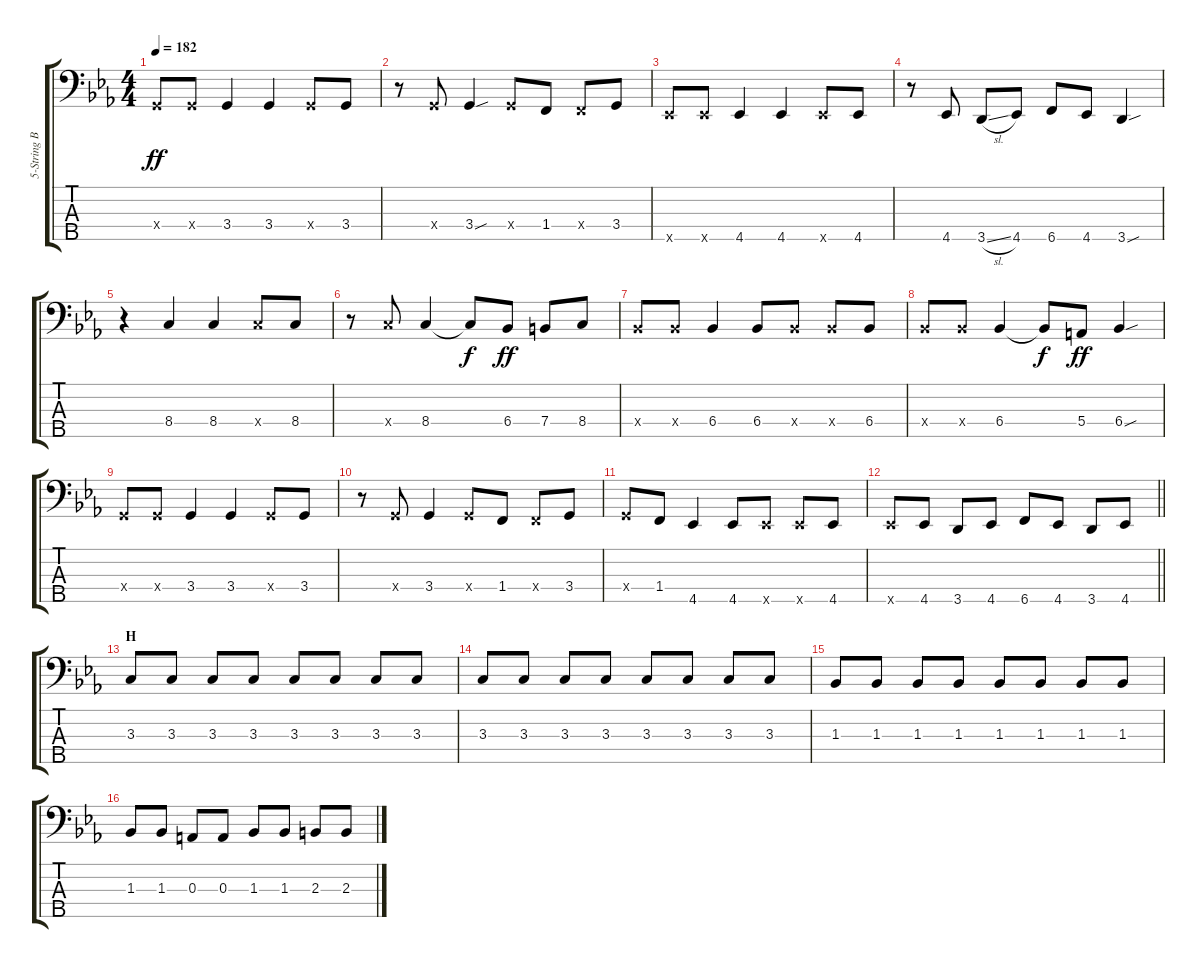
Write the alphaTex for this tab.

\track ("5-String Bass" "5-String B") {instrument electricbasspick}
\staff {score tabs}
\tuning (G2 D2 A1 E1 B0) {hide}
\ts (4 4)
\tempo 182
\clef f4
\ks eb
3.4{x}.8{dy ff} 3.4{x}.8 3.4.4 3.4.4 3.4{x}.8 3.4.8 |
r.8 3.4{x}.8 3.4{sou}.4 3.4{x}.8 1.4.8 1.4{x}.8 3.4.8 |
4.5{x}.8 4.5{x}.8 4.5.4 4.5.4 4.5{x}.8 4.5.8 |
r.8 4.5.8 3.5{sl}.8 4.5.8 6.5.8 4.5.8 3.5{sou}.4 |
r.4 8.4.4 8.4.4 8.4{x}.8 8.4.8 |
r.8 8.4{x}.8 8.4.4 8.4{t}.8{dy f} 6.4.8{dy ff} 7.4.8 8.4.8 |
6.4{x}.8 6.4{x}.8 6.4.4 6.4.8 6.4{x}.8 6.4{x}.8 6.4.8 |
6.4{x}.8 6.4{x}.8 6.4.4 6.4{t}.8{dy f} 5.4.8{dy ff} 6.4{sou}.4 |
3.4{x}.8 3.4{x}.8 3.4.4 3.4.4 3.4{x}.8 3.4.8 |
r.8 3.4{x}.8 3.4.4 3.4{x}.8 1.4.8 1.4{x}.8 3.4.8 |
3.4{x}.8 1.4.8 4.5.4 4.5.8 4.5{x}.8 4.5{x}.8 4.5.8 |
\barLineRight lightlight
4.5{x}.8 4.5.8 3.5.8 4.5.8 6.5.8 4.5.8 3.5.8 4.5.8 |
\section ("" "H")
3.3.8 3.3.8 3.3.8 3.3.8 3.3.8 3.3.8 3.3.8 3.3.8 |
3.3.8 3.3.8 3.3.8 3.3.8 3.3.8 3.3.8 3.3.8 3.3.8 |
1.3.8 1.3.8 1.3.8 1.3.8 1.3.8 1.3.8 1.3.8 1.3.8 |
1.3.8 1.3.8 0.3.8 0.3.8 1.3.8 1.3.8 2.3.8 2.3.8
